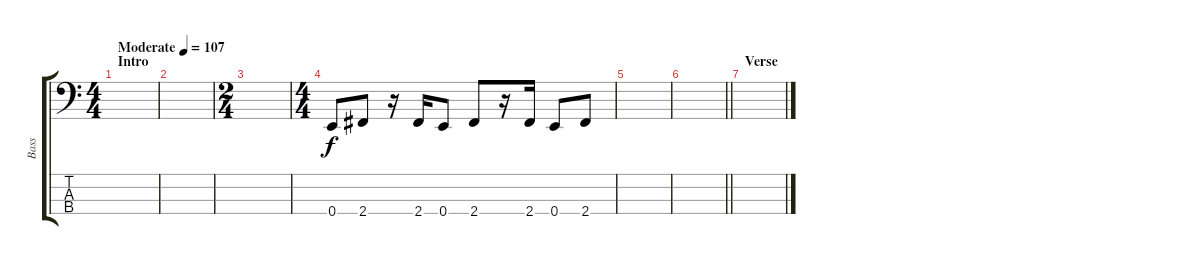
\track ("Bass" "Bass") {instrument electricbassfinger}
\staff {score tabs}
\tuning (G2 D2 A1 E1) {hide}
\ts (4 4)
\section ("" "Intro")
\tempo (107 "Moderate")
\clef f4
\ks c
|
|
\ts (2 4)
|
\ts (4 4)
0.4.8 2.4.8 r.16 2.4.16 0.4.8 2.4.8 r.16 2.4.16 0.4.8 2.4.8 |
|
\barLineRight lightlight
|
\section ("" "Verse")
